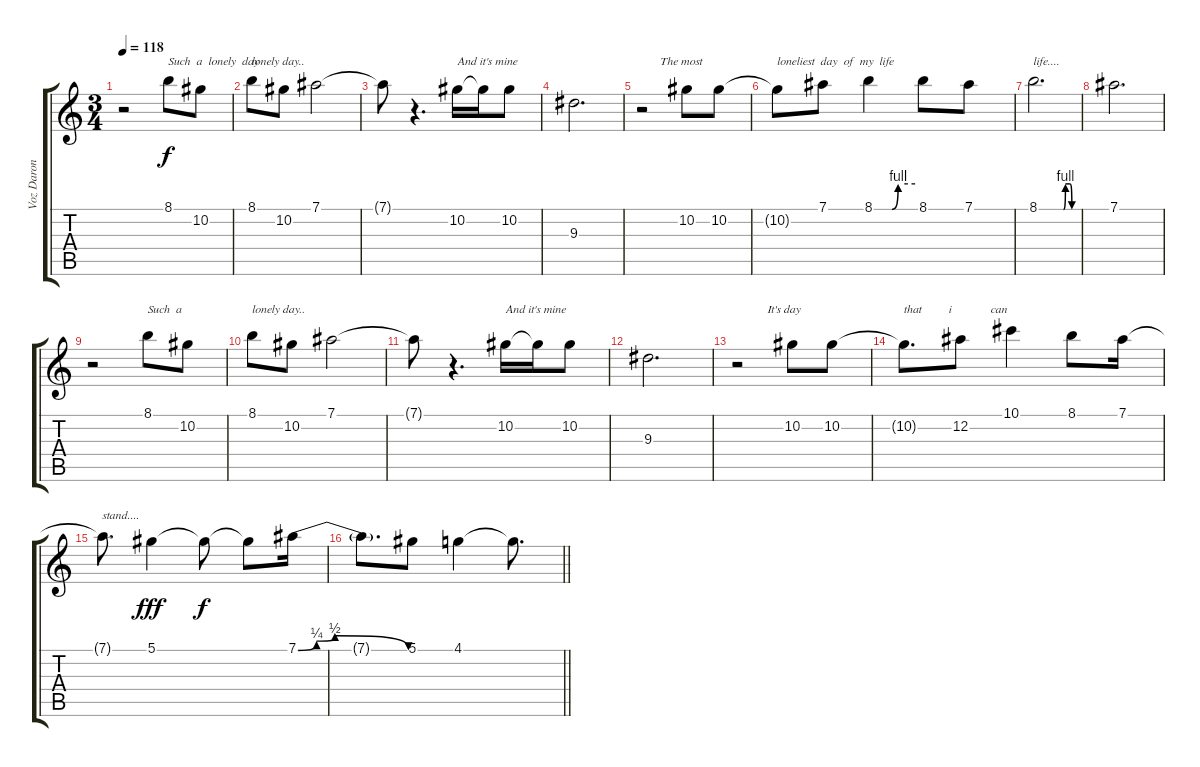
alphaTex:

\track ("Voz Daron" "Voz Daron") {instrument acousticguitarsteel}
\staff {score tabs}
\tuning (Eb4 Bb3 Gb3 Db3 Ab2 Db2) {hide}
\ts (3 4)
\tempo 118
\clef g2
\ks c
r.2{dy f} 8.1.8{txt "Such  a  lonely  day"} 10.2.8 |
8.1.8{txt "lonely day.."} 10.2.8 7.1.2 |
7.1{t}.8 r.4{d} 10.2.16{txt "And it's mine"} 10.2{t}.16 10.2.8 |
9.3.2{d} |
r.2{txt "      The most"} 10.2.8 10.2.8 |
10.2{t}.8{txt "loneliest  day  of  my  life"} 7.1.8 8.1{be (custom 0 0 26 0 35 4 60 4)}.4 8.1.8 7.1.8 |
8.1{be (custom 0 0 38 0 41 4 48 4 51 0 60 0)}.2{d txt "life...."} |
7.1.2{d} |
r.2 8.1.8{txt "Such  a  "} 10.2.8 |
8.1.8{txt "lonely day.."} 10.2.8 7.1.2 |
7.1{t}.8 r.4{d} 10.2.16{txt "And it's mine"} 10.2{t}.16 10.2.8 |
9.3.2{d} |
r.2{txt "          It's day "} 10.2.8 10.2.8 |
10.2{t}.8{d txt "that         i             can "} 12.2.8 10.1.4 8.1.8 7.1.16 |
7.1{t}.8{d txt "stand...."} 5.1.4{dy fff} 5.1{t}.8{dy f volume 14} 5.1{t}.8{volume 12} 7.1{be (custom 0 0 10 1 20 2 60 0)}.16 |
\barLineRight lightlight
7.1{t}.8{d volume 16} 5.1.8 4.1.4 4.1{t}.8{d}
